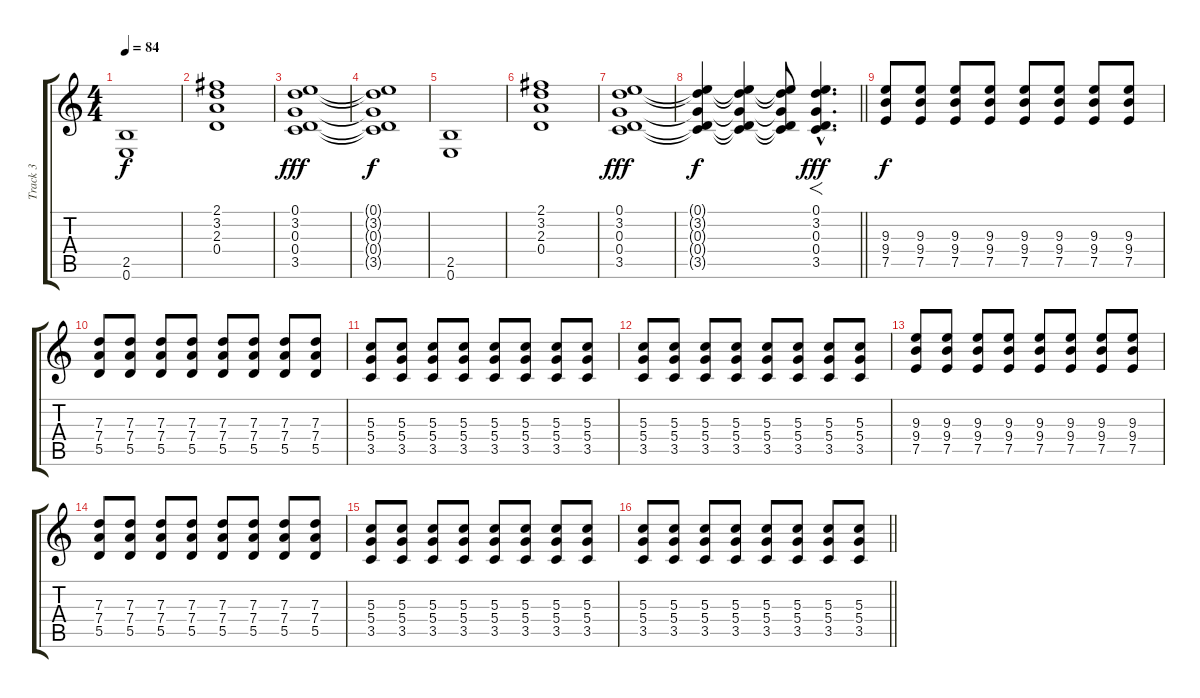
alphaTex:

\track ("Track 3" "Track 3") {instrument electricguitarjazz}
\staff {score tabs}
\tuning (E4 B3 G3 D3 A2 E2) {hide}
\ts (4 4)
\tempo 84
\clef g2
\ks c
(2.5 0.6).1{dy f} |
(2.1 3.2 2.3 0.4).1 |
(0.1 3.2 0.3 0.4 3.5).1{dy fff} |
(0.1{t} 3.2{t} 0.3{t} 0.4{t} 3.5{t}).1{dy f} |
(2.5 0.6).1 |
(2.1 3.2 2.3 0.4).1 |
(0.1 3.2 0.3 0.4 3.5).1{dy fff} |
\barLineRight lightlight
(0.1{t} 3.2{t} 0.3{t} 0.4{t} 3.5{t}).4{dy f} (0.1{t} 3.2{t} 0.3{t} 0.4{t} 3.5{t}).4 (0.1{t} 3.2{t} 0.3{t} 0.4{t} 3.5{t}).8 (0.1{hac} 3.2{hac} 0.3{hac} 0.4{hac} 3.5{hac}).4{f d dy fff} |
(9.3 9.4 7.5).8{dy f instrument distortionguitar} (9.3 9.4 7.5).8{instrument distortionguitar} (9.3 9.4 7.5).8{instrument distortionguitar} (9.3 9.4 7.5).8{instrument distortionguitar} (9.3 9.4 7.5).8{instrument distortionguitar} (9.3 9.4 7.5).8{instrument distortionguitar} (9.3 9.4 7.5).8{instrument distortionguitar} (9.3 9.4 7.5).8{instrument distortionguitar} |
(7.3 7.4 5.5).8 (7.3 7.4 5.5).8 (7.3 7.4 5.5).8 (7.3 7.4 5.5).8 (7.3 7.4 5.5).8 (7.3 7.4 5.5).8 (7.3 7.4 5.5).8 (7.3 7.4 5.5).8 |
(5.3 5.4 3.5).8 (5.3 5.4 3.5).8 (5.3 5.4 3.5).8 (5.3 5.4 3.5).8 (5.3 5.4 3.5).8 (5.3 5.4 3.5).8 (5.3 5.4 3.5).8 (5.3 5.4 3.5).8 |
(5.3 5.4 3.5).8 (5.3 5.4 3.5).8 (5.3 5.4 3.5).8 (5.3 5.4 3.5).8 (5.3 5.4 3.5).8 (5.3 5.4 3.5).8 (5.3 5.4 3.5).8 (5.3 5.4 3.5).8 |
(9.3 9.4 7.5).8{instrument distortionguitar} (9.3 9.4 7.5).8{instrument distortionguitar} (9.3 9.4 7.5).8{instrument distortionguitar} (9.3 9.4 7.5).8{instrument distortionguitar} (9.3 9.4 7.5).8{instrument distortionguitar} (9.3 9.4 7.5).8{instrument distortionguitar} (9.3 9.4 7.5).8{instrument distortionguitar} (9.3 9.4 7.5).8{instrument distortionguitar} |
(7.3 7.4 5.5).8 (7.3 7.4 5.5).8 (7.3 7.4 5.5).8 (7.3 7.4 5.5).8 (7.3 7.4 5.5).8 (7.3 7.4 5.5).8 (7.3 7.4 5.5).8 (7.3 7.4 5.5).8 |
(5.3 5.4 3.5).8 (5.3 5.4 3.5).8 (5.3 5.4 3.5).8 (5.3 5.4 3.5).8 (5.3 5.4 3.5).8 (5.3 5.4 3.5).8 (5.3 5.4 3.5).8 (5.3 5.4 3.5).8 |
\barLineRight lightlight
(5.3 5.4 3.5).8 (5.3 5.4 3.5).8 (5.3 5.4 3.5).8 (5.3 5.4 3.5).8 (5.3 5.4 3.5).8 (5.3 5.4 3.5).8 (5.3 5.4 3.5).8 (5.3 5.4 3.5).8
